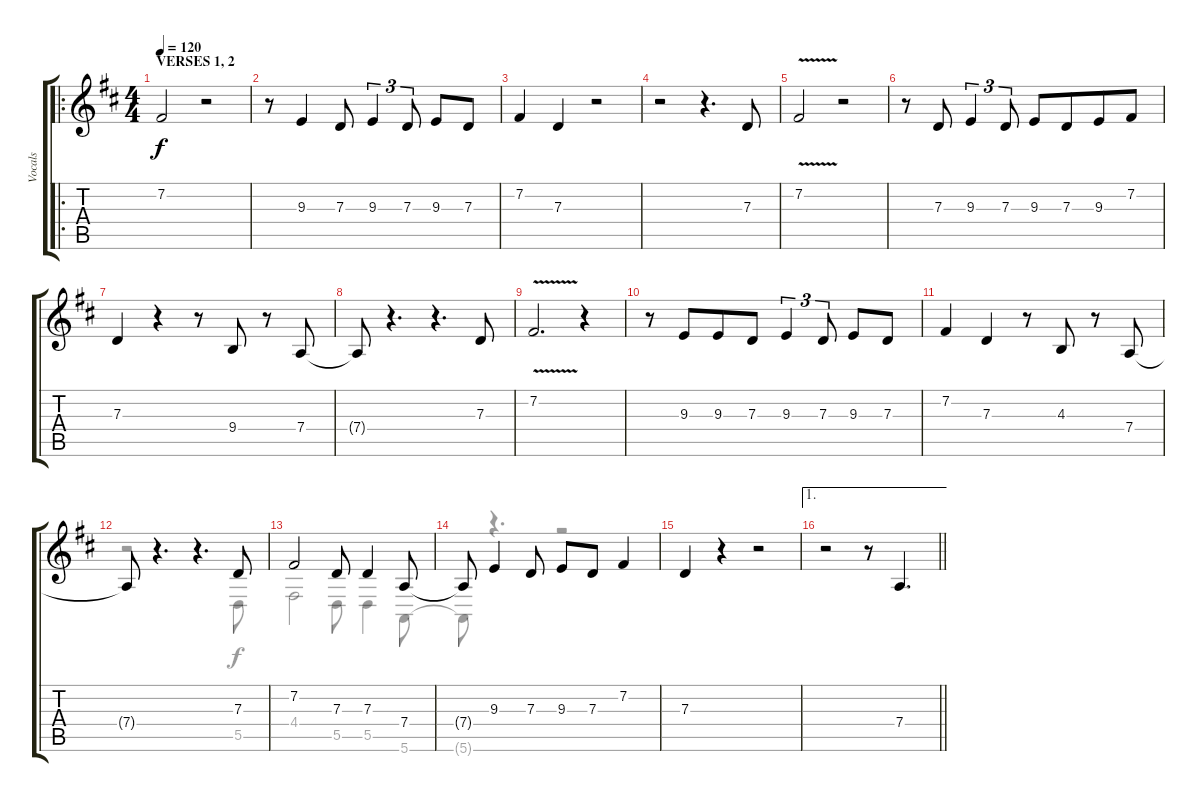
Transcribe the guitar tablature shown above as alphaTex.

\track ("Vocals" "Vocals") {instrument harmonica}
\staff {score tabs}
\tuning (E4 B3 G3 D3 A2 E2) {hide}
\voice
\ro
\ts (4 4)
\section ("" "VERSES 1, 2")
\tempo 120
\clef g2
\ks d
7.2.2{dy f} r.2 |
r.8 9.3.4 7.3.8 9.3.4{tu (3 2)} 7.3.8{tu (3 2)} 9.3.8 7.3.8 |
7.2.4 7.3.4 r.2 |
r.2 r.4{d} 7.3.8 |
7.2{v}.2 r.2 |
r.8 7.3.8 9.3.4{tu (3 2)} 7.3.8{tu (3 2)} 9.3.8 7.3.8{beam merge} 9.3.8 7.2.8 |
7.3.4 r.4 r.8 9.4.8 r.8 7.4.8 |
7.4{t}.8 r.4{d} r.4{d} 7.3.8 |
7.2{v}.2{d} r.4 |
r.8 9.3.8{beam merge} 9.3.8 7.3.8 9.3.4{tu (3 2)} 7.3.8{tu (3 2) beam split} 9.3.8 7.3.8 |
7.2.4 7.3.4 r.8 4.3.8 r.8 7.4.8 |
7.4{t}.8{beam Up} r.4{d} r.4{d} 7.3.8{beam Up} |
7.2.2{beam Up} 7.3.8{beam Up} 7.3.4{beam Up} 7.4.8{beam Up} |
7.4{t}.8{beam Up} 9.3.4{beam Up} 7.3.8{beam Up} 9.3.8{beam Up} 7.3.8{beam Up} 7.2.4{beam Up} |
7.3.4{beam Up} r.4 r.2 |
\ae 1
\barLineRight lightlight
r.2 r.8 7.4.4{d}
\voice
\clef g2
\ottava regular
\simile none
\ks d
|
|
|
|
|
|
|
|
|
|
|
r.2 r.4{d} 5.5.8 |
4.4.2 5.5.8 5.5.4 5.6.8 |
5.6{t}.8 r.4{d} r.2 |
|
\barLineRight lightlight
